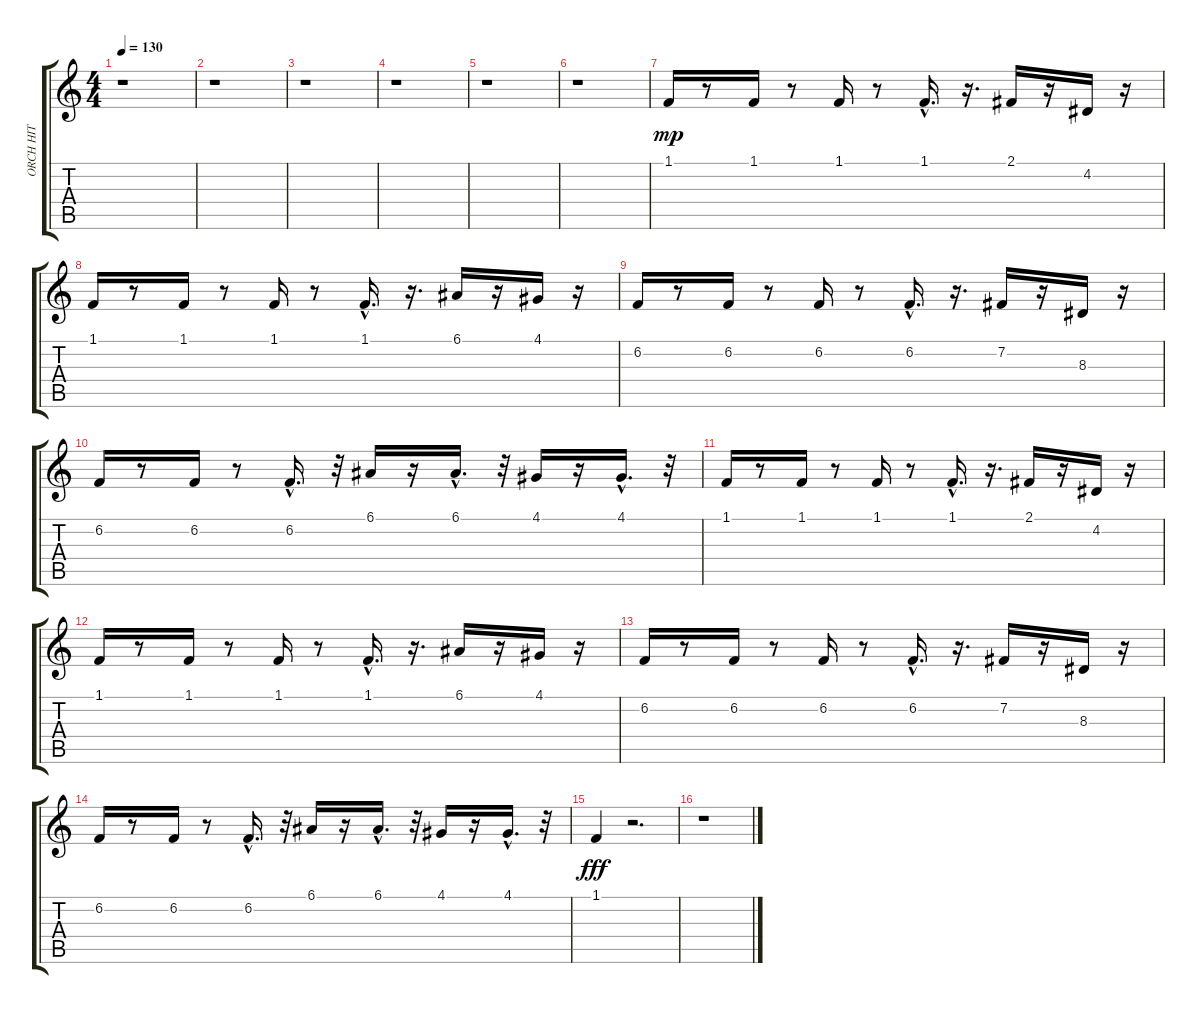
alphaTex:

\track ("ORCH HIT" "ORCH HIT") {instrument orchestrahit}
\staff {score tabs}
\tuning (E4 B3 G3 D3 A2 E2) {hide}
\ts (4 4)
\tempo 130
\clef g2
\ks c
r.1{dy mp instrument orchestrahit} |
r.1 |
r.1 |
r.1 |
r.1 |
r.1 |
1.1.16 r.8 1.1.16 r.8 1.1.16 r.8 1.1{hac}.16{d} r.16{d} 2.1.16 r.16 4.2.16 r.16 |
1.1.16 r.8 1.1.16 r.8 1.1.16 r.8 1.1{hac}.16{d} r.16{d} 6.1.16 r.16 4.1.16 r.16 |
6.2.16 r.8 6.2.16 r.8 6.2.16 r.8 6.2{hac}.16{d} r.16{d} 7.2.16 r.16 8.3.16 r.16 |
6.2.16 r.8 6.2.16 r.8 6.2{hac}.16{d} r.32 6.1.16 r.16 6.1{hac}.16{d} r.32 4.1.16 r.16 4.1{hac}.16{d} r.32 |
1.1.16 r.8 1.1.16 r.8 1.1.16 r.8 1.1{hac}.16{d} r.16{d} 2.1.16 r.16 4.2.16 r.16 |
1.1.16 r.8 1.1.16 r.8 1.1.16 r.8 1.1{hac}.16{d} r.16{d} 6.1.16 r.16 4.1.16 r.16 |
6.2.16 r.8 6.2.16 r.8 6.2.16 r.8 6.2{hac}.16{d} r.16{d} 7.2.16 r.16 8.3.16 r.16 |
6.2.16 r.8 6.2.16 r.8 6.2{hac}.16{d} r.32 6.1.16 r.16 6.1{hac}.16{d} r.32 4.1.16 r.16 4.1{hac}.16{d} r.32 |
1.1.4{dy fff} r.2{d} |
r.1
